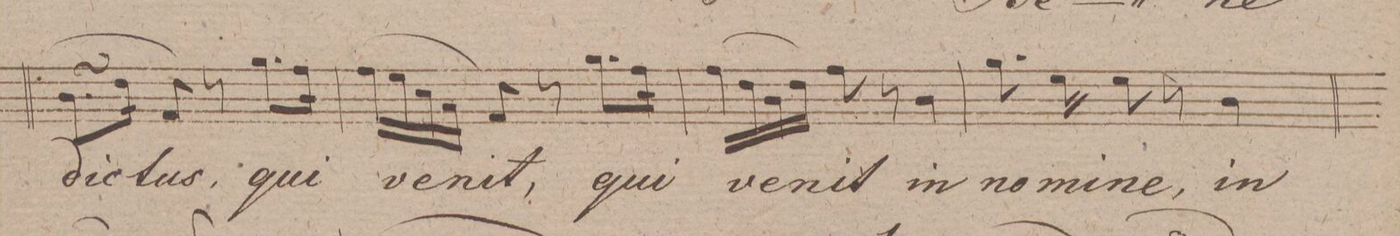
**kern	**text
*I"Tenore. Solo	*
*clefC4	*
*k[f#c#g#]	*
*M3/4	*
*8\right	*
(>8.AS\L	-dic-
16c#\Jk	.
8E/)	-tus,
8r	.
8.f#\L	qui
16e\Jk	.
=17	=17
(>16e\LL	ve-
16d\	.
16B\	.
16G#\JJ	.
8E/)	-nit,
8r	.
8.f#\L	qui
16e\Jk	.
=18	=18
(>16e\LL	ve-
16c#\	.
16A\	.
16c#\JJ)	.
8e\	-nit
8r	.
4A\	in
=19	=19
8.f#\	no-
16d\	-mi-
8d\	-ne,
8r	.
4A\	in
=20	=20
*-	*-
